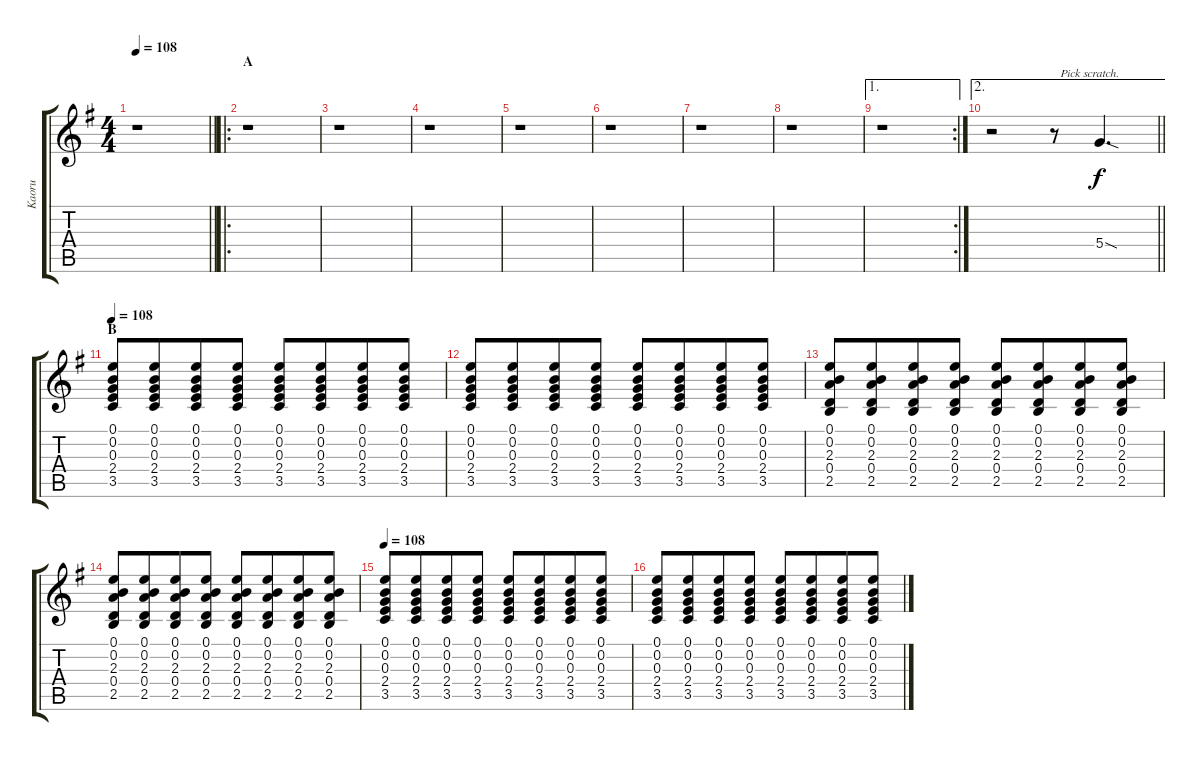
\track ("Kaoru" "Kaoru") {instrument overdrivenguitar}
\staff {score tabs}
\tuning (E4 B3 G3 D3 A2 E2) {hide}
\ts (4 4)
\tempo 108
\clef g2
\barLineRight lightlight
\ks eminor
r.1{dy f} |
\ro
\section ("" "A")
r.1 |
r.1 |
r.1 |
r.1 |
r.1 |
r.1 |
r.1 |
\ae 1
\rc 2
r.1 |
\ae 2
\barLineRight lightlight
r.2 r.8{txt "  Pick scratch."} 5.4{sod}.4{d} |
\section ("" "B")
\tempo 108
(0.1 0.2 0.3 2.4 3.5).8 (0.1 0.2 0.3 2.4 3.5).8{beam merge} (0.1 0.2 0.3 2.4 3.5).8 (0.1 0.2 0.3 2.4 3.5).8 (0.1 0.2 0.3 2.4 3.5).8 (0.1 0.2 0.3 2.4 3.5).8{beam merge} (0.1 0.2 0.3 2.4 3.5).8 (0.1 0.2 0.3 2.4 3.5).8 |
(0.1 0.2 0.3 2.4 3.5).8 (0.1 0.2 0.3 2.4 3.5).8{beam merge} (0.1 0.2 0.3 2.4 3.5).8 (0.1 0.2 0.3 2.4 3.5).8 (0.1 0.2 0.3 2.4 3.5).8 (0.1 0.2 0.3 2.4 3.5).8{beam merge} (0.1 0.2 0.3 2.4 3.5).8 (0.1 0.2 0.3 2.4 3.5).8 |
(0.1 0.2 2.3 0.4 2.5).8 (0.1 0.2 2.3 0.4 2.5).8{beam merge} (0.1 0.2 2.3 0.4 2.5).8 (0.1 0.2 2.3 0.4 2.5).8 (0.1 0.2 2.3 0.4 2.5).8 (0.1 0.2 2.3 0.4 2.5).8{beam merge} (0.1 0.2 2.3 0.4 2.5).8 (0.1 0.2 2.3 0.4 2.5).8 |
(0.1 0.2 2.3 0.4 2.5).8 (0.1 0.2 2.3 0.4 2.5).8{beam merge} (0.1 0.2 2.3 0.4 2.5).8 (0.1 0.2 2.3 0.4 2.5).8 (0.1 0.2 2.3 0.4 2.5).8 (0.1 0.2 2.3 0.4 2.5).8{beam merge} (0.1 0.2 2.3 0.4 2.5).8 (0.1 0.2 2.3 0.4 2.5).8 |
\tempo 108
(0.1 0.2 0.3 2.4 3.5).8 (0.1 0.2 0.3 2.4 3.5).8{beam merge} (0.1 0.2 0.3 2.4 3.5).8 (0.1 0.2 0.3 2.4 3.5).8 (0.1 0.2 0.3 2.4 3.5).8 (0.1 0.2 0.3 2.4 3.5).8{beam merge} (0.1 0.2 0.3 2.4 3.5).8 (0.1 0.2 0.3 2.4 3.5).8 |
(0.1 0.2 0.3 2.4 3.5).8 (0.1 0.2 0.3 2.4 3.5).8{beam merge} (0.1 0.2 0.3 2.4 3.5).8 (0.1 0.2 0.3 2.4 3.5).8 (0.1 0.2 0.3 2.4 3.5).8 (0.1 0.2 0.3 2.4 3.5).8{beam merge} (0.1 0.2 0.3 2.4 3.5).8 (0.1 0.2 0.3 2.4 3.5).8
